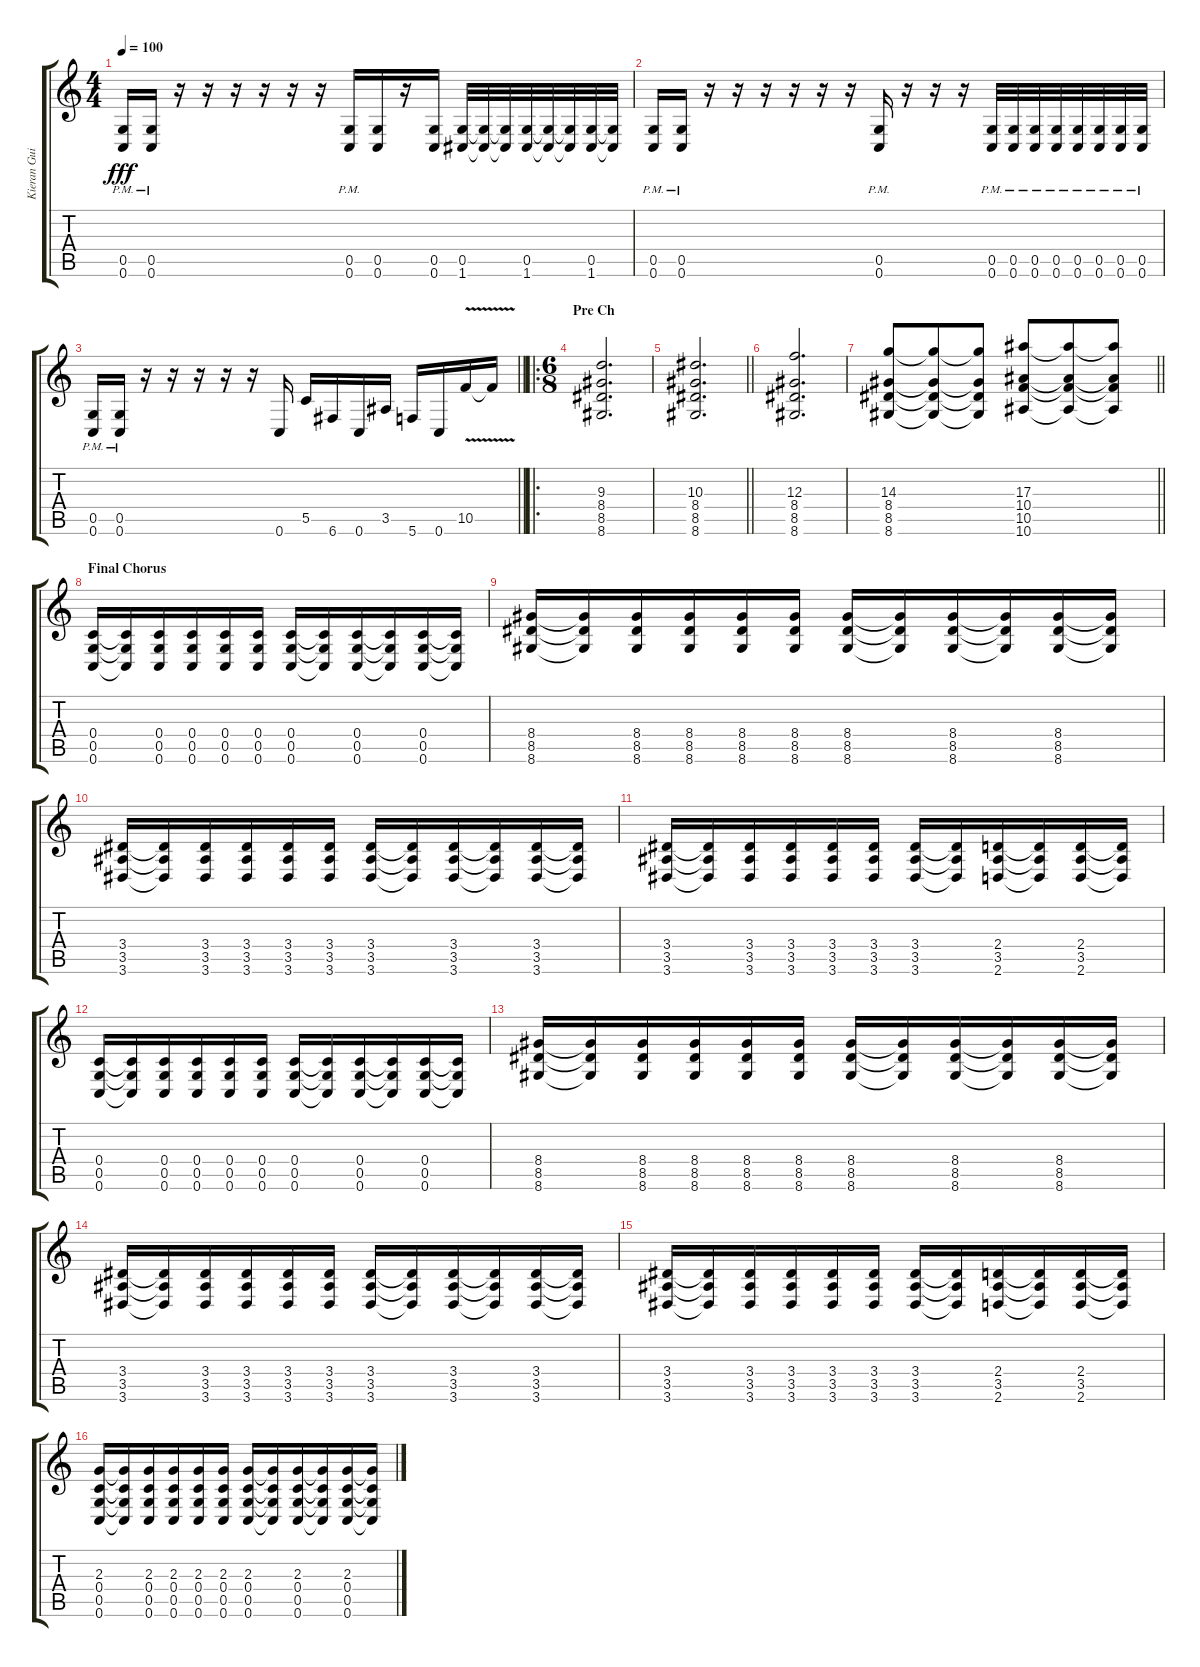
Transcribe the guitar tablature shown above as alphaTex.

\track ("Kieran Guitar" "Kieran Gui") {instrument overdrivenguitar}
\staff {score tabs}
\tuning (D4 A3 F3 C3 G2 C2) {hide}
\ts (4 4)
\tempo 100
\clef g2
\ks c
(0.5{pm} 0.6{pm}).16{dy fff} (0.5{pm} 0.6{pm}).16 r.16 r.16 r.16 r.16 r.16 r.16 (0.5{pm} 0.6{pm}).16 (0.5 0.6).16 r.16 (0.5 0.6).16 (0.5 1.6).32 (0.5{t} 1.6{t}).32 (0.5{t} 1.6{t}).32 (0.5 1.6).32 (0.5{t} 1.6{t}).32 (0.5{t} 1.6{t}).32 (0.5 1.6).32 (0.5{t} 1.6{t}).32 |
(0.5{pm} 0.6{pm}).16 (0.5{pm} 0.6{pm}).16 r.16 r.16 r.16 r.16 r.16 r.16 (0.5{pm} 0.6{pm}).16 r.16 r.16 r.16 (0.5{pm} 0.6{pm}).32 (0.5{pm} 0.6{pm}).32 (0.5{pm} 0.6{pm}).32 (0.5{pm} 0.6{pm}).32 (0.5{pm} 0.6{pm}).32 (0.5{pm} 0.6{pm}).32 (0.5{pm} 0.6{pm}).32 (0.5{pm} 0.6{pm}).32 |
\barLineRight lightlight
(0.5{pm} 0.6{pm}).16 (0.5{pm} 0.6{pm}).16 r.16 r.16 r.16 r.16 r.16 0.6.16 5.5.16 6.6.16 0.6.16 3.5.16 5.6.16 0.6.16 10.5{v}.16 10.5{t}.16 |
\ro
\ts (6 8)
\section ("" "Pre Ch")
(9.3 8.4 8.5 8.6).2{d} |
\barLineRight lightlight
(10.3 8.4 8.5 8.6).2{d} |
(12.3 8.4 8.5 8.6).2{d} |
\barLineRight lightlight
(14.3 8.4 8.5 8.6).8 (14.3{t} 8.4{t} 8.5{t} 8.6{t}).8 (14.3{t} 8.4{t} 8.5{t} 8.6{t}).8 (17.3 10.4 10.5 10.6).8 (17.3{t} 10.4{t} 10.5{t} 10.6{t}).8 (17.3{t} 10.4{t} 10.5{t} 10.6{t}).8 |
\section ("" "Final Chorus")
(0.4 0.5 0.6).16 (0.4{t} 0.5{t} 0.6{t}).16 (0.4 0.5 0.6).16 (0.4 0.5 0.6).16 (0.4 0.5 0.6).16 (0.4 0.5 0.6).16 (0.4 0.5 0.6).16 (0.4{t} 0.5{t} 0.6{t}).16 (0.4 0.5 0.6).16 (0.4{t} 0.5{t} 0.6{t}).16 (0.4 0.5 0.6).16 (0.4{t} 0.5{t} 0.6{t}).16 |
(8.4 8.5 8.6).16 (8.4{t} 8.5{t} 8.6{t}).16 (8.4 8.5 8.6).16 (8.4 8.5 8.6).16 (8.4 8.5 8.6).16 (8.4 8.5 8.6).16 (8.4 8.5 8.6).16 (8.4{t} 8.5{t} 8.6{t}).16 (8.4 8.5 8.6).16 (8.4{t} 8.5{t} 8.6{t}).16 (8.4 8.5 8.6).16 (8.4{t} 8.5{t} 8.6{t}).16 |
(3.4 3.5 3.6).16 (3.4{t} 3.5{t} 3.6{t}).16 (3.4 3.5 3.6).16 (3.4 3.5 3.6).16 (3.4 3.5 3.6).16 (3.4 3.5 3.6).16 (3.4 3.5 3.6).16 (3.4{t} 3.5{t} 3.6{t}).16 (3.4 3.5 3.6).16 (3.4{t} 3.5{t} 3.6{t}).16 (3.4 3.5 3.6).16 (3.4{t} 3.5{t} 3.6{t}).16 |
(3.4 3.5 3.6).16 (3.4{t} 3.5{t} 3.6{t}).16 (3.4 3.5 3.6).16 (3.4 3.5 3.6).16 (3.4 3.5 3.6).16 (3.4 3.5 3.6).16 (3.4 3.5 3.6).16 (3.4{t} 3.5{t} 3.6{t}).16 (2.4 3.5 2.6).16 (2.4{t} 3.5{t} 2.6{t}).16 (2.4 3.5 2.6).16 (2.4{t} 3.5{t} 2.6{t}).16 |
(0.4 0.5 0.6).16 (0.4{t} 0.5{t} 0.6{t}).16 (0.4 0.5 0.6).16 (0.4 0.5 0.6).16 (0.4 0.5 0.6).16 (0.4 0.5 0.6).16 (0.4 0.5 0.6).16 (0.4{t} 0.5{t} 0.6{t}).16 (0.4 0.5 0.6).16 (0.4{t} 0.5{t} 0.6{t}).16 (0.4 0.5 0.6).16 (0.4{t} 0.5{t} 0.6{t}).16 |
(8.4 8.5 8.6).16 (8.4{t} 8.5{t} 8.6{t}).16 (8.4 8.5 8.6).16 (8.4 8.5 8.6).16 (8.4 8.5 8.6).16 (8.4 8.5 8.6).16 (8.4 8.5 8.6).16 (8.4{t} 8.5{t} 8.6{t}).16 (8.4 8.5 8.6).16 (8.4{t} 8.5{t} 8.6{t}).16 (8.4 8.5 8.6).16 (8.4{t} 8.5{t} 8.6{t}).16 |
(3.4 3.5 3.6).16 (3.4{t} 3.5{t} 3.6{t}).16 (3.4 3.5 3.6).16 (3.4 3.5 3.6).16 (3.4 3.5 3.6).16 (3.4 3.5 3.6).16 (3.4 3.5 3.6).16 (3.4{t} 3.5{t} 3.6{t}).16 (3.4 3.5 3.6).16 (3.4{t} 3.5{t} 3.6{t}).16 (3.4 3.5 3.6).16 (3.4{t} 3.5{t} 3.6{t}).16 |
(3.4 3.5 3.6).16 (3.4{t} 3.5{t} 3.6{t}).16 (3.4 3.5 3.6).16 (3.4 3.5 3.6).16 (3.4 3.5 3.6).16 (3.4 3.5 3.6).16 (3.4 3.5 3.6).16 (3.4{t} 3.5{t} 3.6{t}).16 (2.4 3.5 2.6).16 (2.4{t} 3.5{t} 2.6{t}).16 (2.4 3.5 2.6).16 (2.4{t} 3.5{t} 2.6{t}).16 |
(2.3 0.4 0.5 0.6).16 (2.3{t} 0.4{t} 0.5{t} 0.6{t}).16 (2.3 0.4 0.5 0.6).16 (2.3 0.4 0.5 0.6).16 (2.3 0.4 0.5 0.6).16 (2.3 0.4 0.5 0.6).16 (2.3 0.4 0.5 0.6).16 (2.3{t} 0.4{t} 0.5{t} 0.6{t}).16 (2.3 0.4 0.5 0.6).16 (2.3{t} 0.4{t} 0.5{t} 0.6{t}).16 (2.3 0.4 0.5 0.6).16 (2.3{t} 0.4{t} 0.5{t} 0.6{t}).16
